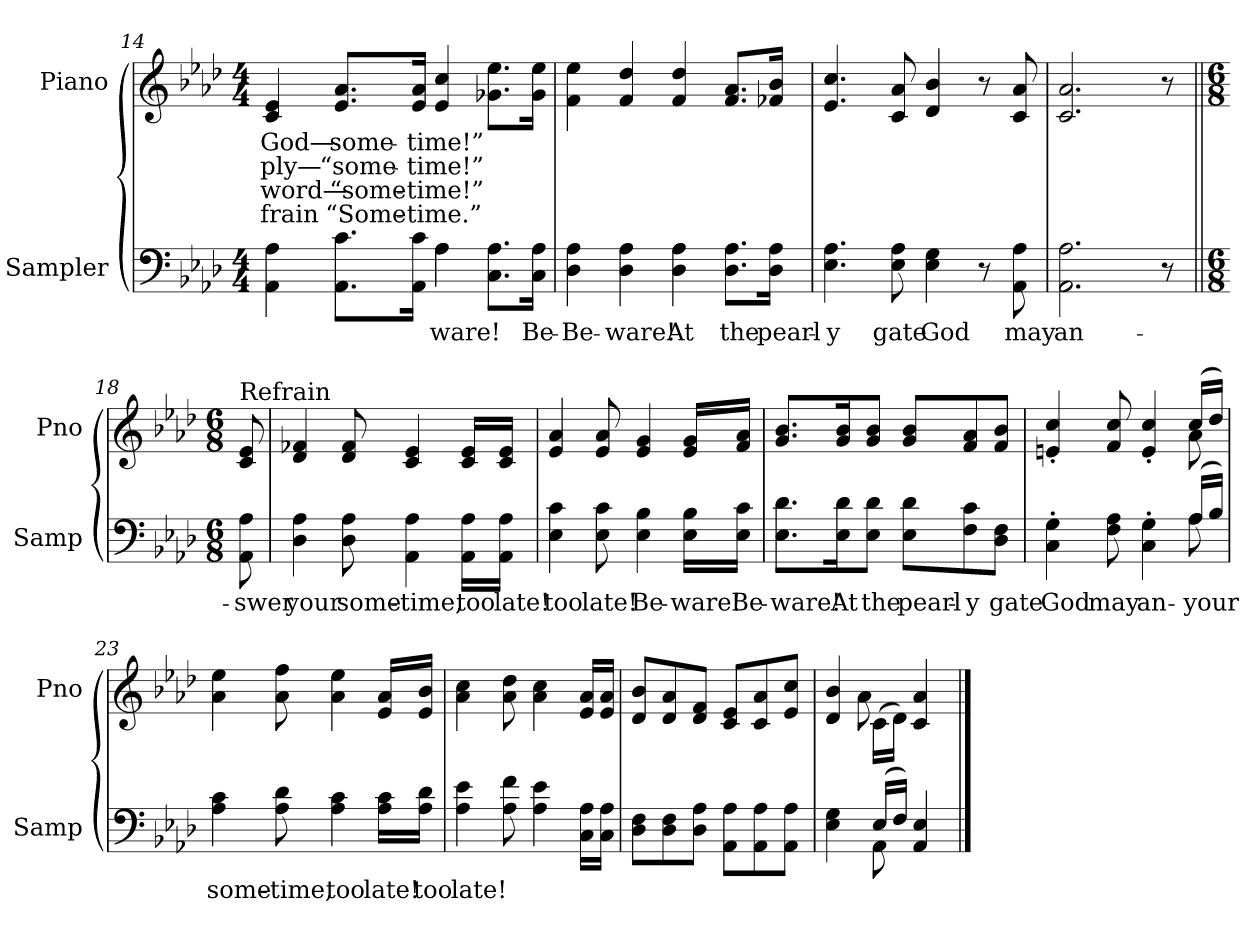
**kern	**text	**kern	**text	**text	**text	**text
*part2	*part2	*part1	*part1	*part1	*part1	*part1
*staff2	*staff2	*staff1	*staff1	*staff1	*staff1	*staff1
*I"Sampler	*	*I"Piano	*	*	*	*
*I'Samp	*	*I'Pno	*	*	*	*
*clefF4	*	*clefG2	*	*	*	*
*k[b-e-a-d-]	*	*k[b-e-a-d-]	*	*	*	*
*A-:	*	*A-:	*	*	*	*
*M4/4	*	*M4/4	*	*	*	*
=14	=14	=14	=14	=14	=14	=14
*^	*	*	*	*	*	*
4AA- 4A-	2ryy	.	4c 4e-	God—	-ply—	word—	-frain
8.AA-\ 8.c\L	.	.	8.e-/ 8.a-/L	some-	“some-	“some-	“Some-
16AA-\ 16c\Jk	.	.	16e-/ 16a-/Jk	-time!”	-time!”	-time!”	-time.”
4A-\	4A-	-ware!	4e- 4cc	.	.	.	.
8.C\ 8.A-\L	4ryy	.	8.g-X\ 8.ee-\L	.	.	.	.
16C\ 16A-\Jk	.	Be-	16g-\ 16ee-\Jk	.	.	.	.
*v	*v	*	*	*	*	*	*
=15	=15	=15	=15	=15	=15	=15
4D- 4A-	Be-	4f 4ee-	.	.	.	.
4D- 4A-	-ware!	4f 4dd-	.	.	.	.
4D- 4A-	At	4f 4dd-	.	.	.	.
8.D-\ 8.A-\L	the	8.f/ 8.a-/L	.	.	.	.
16D-\ 16A-\Jk	pearl-	16f-X/ 16b-/Jk	.	.	.	.
=16	=16	=16	=16	=16	=16	=16
4.E- 4.A-	-y	4.e- 4.cc	.	.	.	.
8E- 8A-	gate	8c 8a-	.	.	.	.
4E- 4G	God	4d- 4b-	.	.	.	.
8r	.	8r	.	.	.	.
8AA- 8A-	may	8c 8a-	.	.	.	.
=17	=17	=17	=17	=17	=17	=17
2.AA- 2.A-	an-	2.c 2.a-	.	.	.	.
8r	.	8r	.	.	.	.
=18||	=18||	=18||	=18||	=18||	=18||	=18||
*M6/8	*	*M6/8	*	*	*	*
!	!	!LO:TX:t=Refrain	!	!	!	!
8AA- 8A-	-swer	8c 8e-	.	.	.	.
=19	=19	=19	=19	=19	=19	=19
4D- 4A-	your	4d- 4f-X	.	.	.	.
8D- 8A-	some-	8d- 8f-	.	.	.	.
4AA- 4A-	-time,	4c 4e-	.	.	.	.
16AA-\ 16A-\LL	too	16c/ 16e-/LL	.	.	.	.
16AA-\ 16A-\JJ	late!	16c/ 16e-/JJ	.	.	.	.
=20	=20	=20	=20	=20	=20	=20
4E- 4c	too	4e- 4a-	.	.	.	.
8E- 8c	late!	8e- 8a-	.	.	.	.
4E- 4B-	Be-	4e- 4g	.	.	.	.
16E-\ 16B-\LL	-ware!	16e-/ 16g/LL	.	.	.	.
16E-\ 16c\JJ	Be-	16f/ 16a-/JJ	.	.	.	.
=21	=21	=21	=21	=21	=21	=21
8.E-\ 8.d-\L	-ware!	8.g/ 8.b-/L	.	.	.	.
16E-\ 16d-\K	At	16g/ 16b-/K	.	.	.	.
8E-\ 8d-\J	the	8g/ 8b-/J	.	.	.	.
8E-\ 8d-\L	pearl-	8g/ 8b-/L	.	.	.	.
8F\ 8c\	-y	8f/ 8a-/	.	.	.	.
8D-\ 8F\J	gate	8f/ 8b-/J	.	.	.	.
=22	=22	=22	=22	=22	=22	=22
*^	*	*^	*	*	*	*
4C' 4G'	8ryy	God	4en' 4cc'	8ryy	.	.	.	.
*v	*v	*	*	*	*	*	*	*
*	*	*v	*v	*	*	*	*
8F 8A-	may	8f 8cc	.	.	.	.
4C' 4G'	an-	4e' 4cc'	.	.	.	.
*^	*	*^	*	*	*	*
(16A-/LL	8A-	your	(16cc/LL	8a-	.	.	.	.
16B-/JJ)	.	.	16dd-/JJ)	.	.	.	.	.
*v	*v	*	*	*	*	*	*	*
*	*	*v	*v	*	*	*	*
=23	=23	=23	=23	=23	=23	=23
4A- 4c	some-	4a- 4ee-	.	.	.	.
8A- 8d-	-time,	8a- 8ff	.	.	.	.
4A- 4c	too	4a- 4ee-	.	.	.	.
16A-\ 16c\LL	late!	16e-/ 16a-/LL	.	.	.	.
16A-\ 16d-\JJ	too	16e-/ 16b-/JJ	.	.	.	.
=24	=24	=24	=24	=24	=24	=24
4A- 4e-	late!	4a- 4cc	.	.	.	.
8A- 8f	.	8a- 8dd-	.	.	.	.
4A- 4e-	.	4a- 4cc	.	.	.	.
16C\ 16A-\LL	.	16e-/ 16a-/LL	.	.	.	.
16C\ 16A-\JJ	.	16e-/ 16a-/JJ	.	.	.	.
=25	=25	=25	=25	=25	=25	=25
8D-\ 8F\L	.	8d-/ 8b-/L	.	.	.	.
8D-\ 8F\	.	8d-/ 8a-/	.	.	.	.
8D-\ 8A-\J	.	8d-/ 8f/J	.	.	.	.
8AA-\ 8A-\L	.	8c/ 8e-/L	.	.	.	.
8AA-\ 8A-\	.	8c/ 8a-/	.	.	.	.
8AA-\ 8A-\J	.	8e-/ 8cc/J	.	.	.	.
=26	=26	=26	=26	=26	=26	=26
*^	*	*^	*	*	*	*
4E- 4G	4ryy	.	4d- 4b-	4ryy	.	.	.	.
(16E-/LL	8AA-	.	(16c\LL	8a-	.	.	.	.
16F/JJ)	.	.	16d-\JJ)	.	.	.	.	.
4AA- 4E-	4ryy	.	4c 4a-	4ryy	.	.	.	.
*v	*v	*	*	*	*	*	*	*
*	*	*v	*v	*	*	*	*
==	==	==	==	==	==	==
*-	*-	*-	*-	*-	*-	*-
